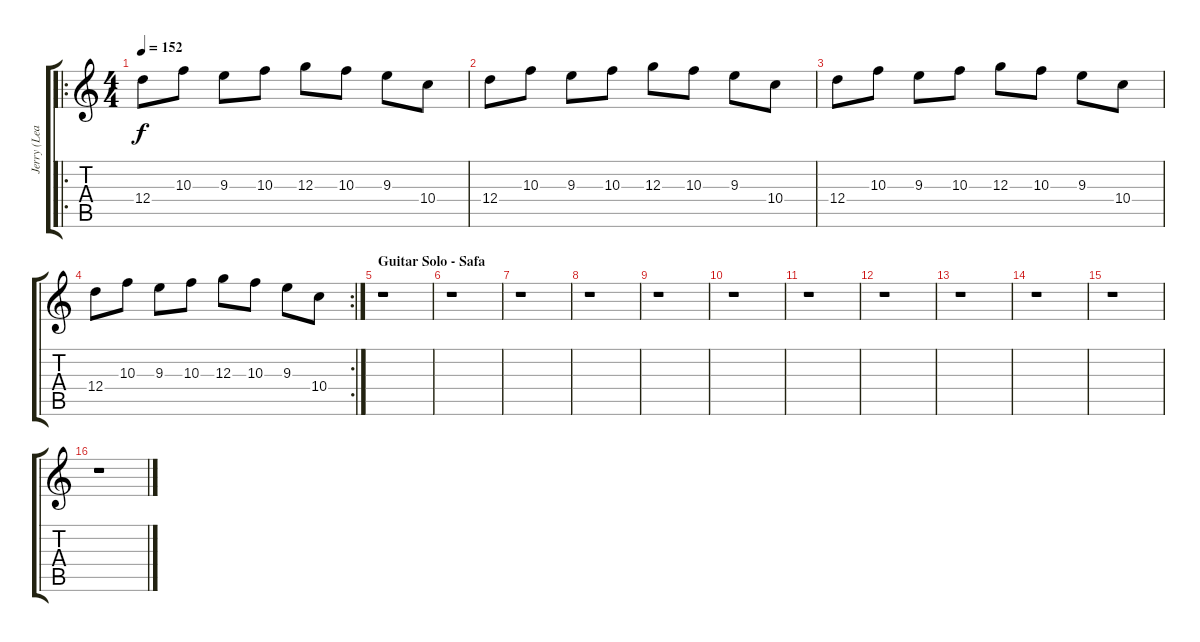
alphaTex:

\track ("Jerry (Lead)" "Jerry (Lea") {instrument distortionguitar}
\staff {score tabs}
\tuning (E4 B3 G3 D3 A2 E2) {hide}
\ro
\ts (4 4)
\tempo 152
\clef g2
\ks c
12.4.8{dy f} 10.3.8 9.3.8 10.3.8 12.3.8 10.3.8 9.3.8 10.4.8 |
12.4.8 10.3.8 9.3.8 10.3.8 12.3.8 10.3.8 9.3.8 10.4.8 |
12.4.8 10.3.8 9.3.8 10.3.8 12.3.8 10.3.8 9.3.8 10.4.8 |
\rc 2
12.4.8 10.3.8 9.3.8 10.3.8 12.3.8 10.3.8 9.3.8 10.4.8 |
\section ("" "Guitar Solo - Safa")
r.1 |
r.1 |
r.1 |
r.1 |
r.1 |
r.1 |
r.1 |
r.1 |
r.1 |
r.1 |
r.1 |
r.1
